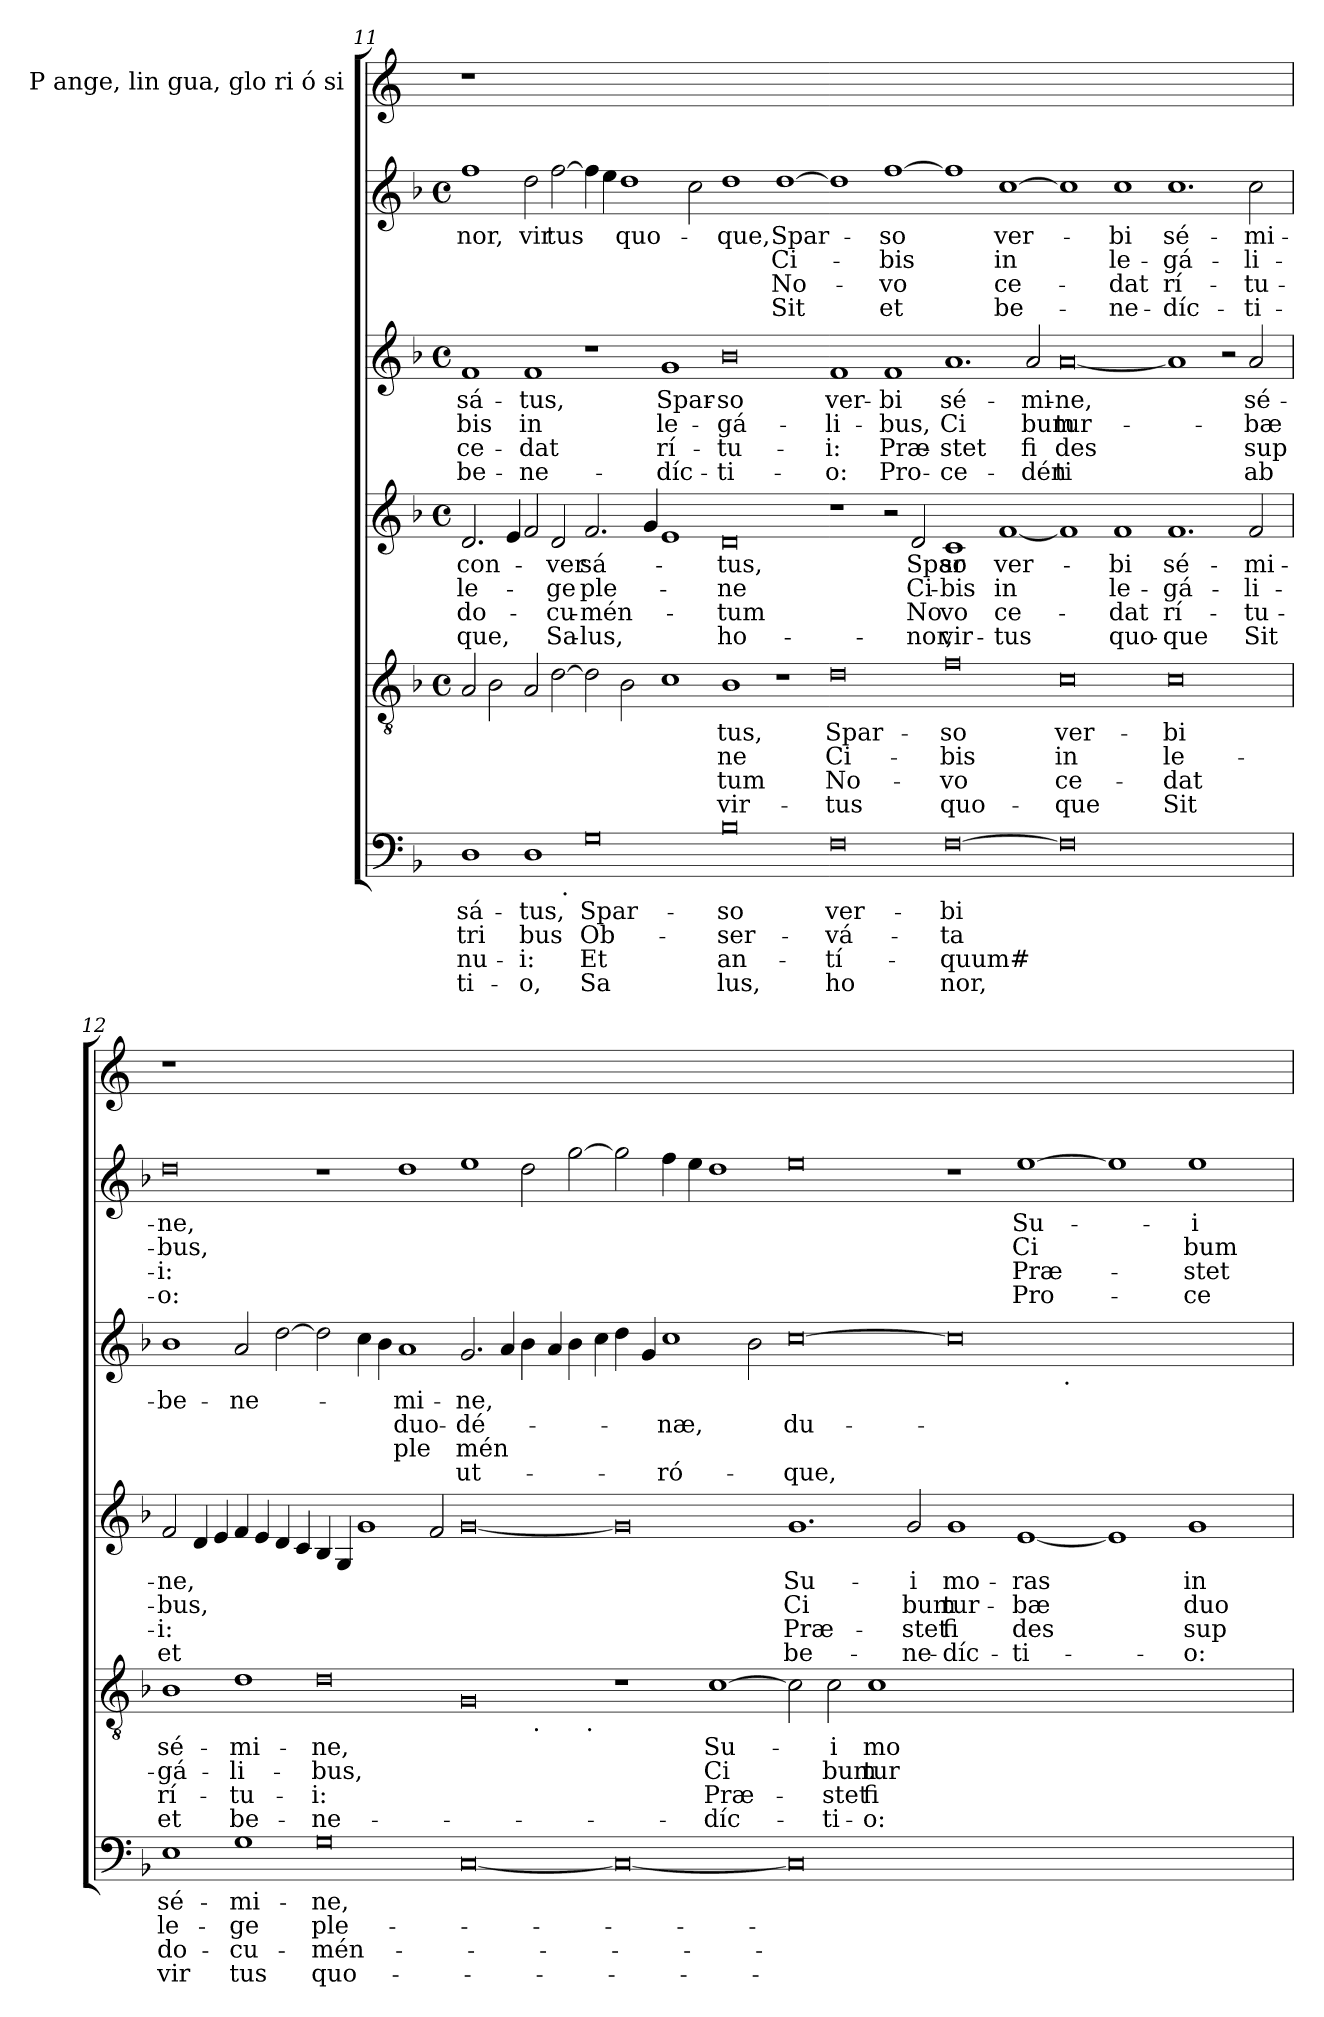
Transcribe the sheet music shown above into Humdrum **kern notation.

**kern	**text	**text	**text	**text	**kern	**text	**text	**text	**text	**kern	**text	**text	**text	**text	**kern	**text	**text	**text	**text	**kern	**text	**text	**text	**text	**kern
*part6	*part6	*part6	*part6	*part6	*part5	*part5	*part5	*part5	*part5	*part4	*part4	*part4	*part4	*part4	*part3	*part3	*part3	*part3	*part3	*part2	*part2	*part2	*part2	*part2	*part1
*staff6	*staff6	*staff6	*staff6	*staff6	*staff5	*staff5	*staff5	*staff5	*staff5	*staff4	*staff4	*staff4	*staff4	*staff4	*staff3	*staff3	*staff3	*staff3	*staff3	*staff2	*staff2	*staff2	*staff2	*staff2	*staff1
*	*	*	*	*	*	*	*	*	*	*	*	*	*	*	*	*	*	*	*	*	*	*	*	*	*I"P ange, lin gua, glo ri ó si
!!LO:LB:g=z
*clefF4	*	*	*	*	*clefGv2	*	*	*	*	*clefG2	*	*	*	*	*clefG2	*	*	*	*	*clefG2	*	*	*	*	*clefG2
*k[b-]	*	*	*	*	*k[b-]	*	*	*	*	*k[b-]	*	*	*	*	*k[b-]	*	*	*	*	*k[b-]	*	*	*	*	*k[]
*F:	*	*	*	*	*F:	*	*	*	*	*F:	*	*	*	*	*F:	*	*	*	*	*F:	*	*	*	*	*C:
*	*	*	*	*	*M4/4	*	*	*	*	*M4/4	*	*	*	*	*M4/4	*	*	*	*	*M4/4	*	*	*	*	*
*	*	*	*	*	*met(c)	*	*	*	*	*met(c)	*	*	*	*	*met(c)	*	*	*	*	*met(c)	*	*	*	*	*
=11	=11	=11	=11	=11	=11	=11	=11	=11	=11	=11	=11	=11	=11	=11	=11	=11	=11	=11	=11	=11	=11	=11	=11	=11	=11
!	!LO:LY:b	!LO:LY:b	!LO:LY:b	!LO:LY:b	!	!	!	!	!	!	!LO:LY:b	!LO:LY:b	!LO:LY:b	!LO:LY:b	!	!LO:LY:b	!LO:LY:b	!LO:LY:b	!LO:LY:b	!	!LO:LY:b	!	!	!	!
*^	*	*	*	*	*	*	*	*	*	*	*	*	*	*	*	*	*	*	*	*	*	*	*	*	*
1D	1ryy	-sá-	tri	-nu-	-ti-	2A/	.	.	.	.	2.d/	con-	le-	do-	-que,	1f	-sá-	-bis	ce-	be-	1ff	-nor,	.	.	.	1r
.	.	.	.	.	.	2B-\	.	.	.	.	.	.	.	.	.	.	.	.	.	.	.	.	.	.	.	.
.	.	.	.	.	.	.	.	.	.	.	4e/	.	.	.	.	.	.	.	.	.	.	.	.	.	.	.
!	!	!LO:LY:b	!LO:LY:b	!LO:LY:b	!LO:LY:b	!	!	!	!	!	!	!	!	!	!	!	!LO:LY:b	!LO:LY:b	!LO:LY:b	!LO:LY:b	!	!LO:LY:b	!	!	!	!
1D	2ryy	-tus,	bus	-i:	-o,	2A/	.	.	.	.	2f/	.	.	.	.	1f	-tus,	in	-dat	-ne-	2dd\	vir-	.	.	.	000ryy
!	!	!	!	!	!	!	!	!	!	!	!	!LO:LY:b	!LO:LY:b	!LO:LY:b	!LO:LY:b	!	!	!	!	!	!	!LO:LY:b	!	!	!	!
.	16.ryy	.	.	.	.	[>2d\	.	.	.	.	2d/	-ver-	-ge	-cu-	Sa-	.	.	.	.	.	[>2ff\	-tus	.	.	.	.
!	!LO:TX:b:t=.	!	!	!	!	!	!	!	!	!	!	!	!	!	!	!	!	!	!	!	!	!	!	!	!	!
.	1ryy	.	.	.	.	.	.	.	.	.	.	.	.	.	.	.	.	.	.	.	.	.	.	.	.	.
!	!	!LO:LY:b	!LO:LY:b	!LO:LY:b	!LO:LY:b	!	!	!	!	!	!	!LO:LY:b	!LO:LY:b	!LO:LY:b	!LO:LY:b	!	!	!	!	!	!	!	!	!	!	!
0G	.	Spar-	Ob-	Et	Sa	2d\]	.	.	.	.	2.f/	-sá-	ple-	-mén-	-lus,	1r	.	.	.	.	4ff\]	.	.	.	.	.
.	.	.	.	.	.	.	.	.	.	.	.	.	.	.	.	.	.	.	.	.	4ee\	.	.	.	.	.
!	!	!	!	!	!	!	!	!	!	!	!	!	!	!	!	!	!	!	!	!	!	!LO:LY:b	!	!	!	!
.	.	.	.	.	.	2B-\	.	.	.	.	.	.	.	.	.	.	.	.	.	.	1dd	quo-	.	.	.	.
.	1ryy	.	.	.	.	.	.	.	.	.	.	.	.	.	.	.	.	.	.	.	.	.	.	.	.	.
.	.	.	.	.	.	.	.	.	.	.	4g/	.	.	.	.	.	.	.	.	.	.	.	.	.	.	.
!	!	!	!	!	!	!	!	!	!	!	!	!	!	!	!	!	!LO:LY:b	!LO:LY:b	!LO:LY:b	!LO:LY:b	!	!	!	!	!	!
.	.	.	.	.	.	1c	.	.	.	.	1e	.	.	.	.	1g	Spar-	le-	rí-	-díc-	.	.	.	.	.	.
.	.	.	.	.	.	.	.	.	.	.	.	.	.	.	.	.	.	.	.	.	2cc\	.	.	.	.	.
.	1ryy	.	.	.	.	.	.	.	.	.	.	.	.	.	.	.	.	.	.	.	.	.	.	.	.	.
!	!	!LO:LY:b	!LO:LY:b	!LO:LY:b	!LO:LY:b	!	!LO:LY:b	!LO:LY:b	!LO:LY:b	!LO:LY:b	!	!LO:LY:b	!LO:LY:b	!LO:LY:b	!LO:LY:b	!	!LO:LY:b	!LO:LY:b	!LO:LY:b	!LO:LY:b	!	!LO:LY:b	!	!	!	!
0B-	.	-so	-ser-	an-	lus,	1B-	-tus,	-ne	-tum	vir-	0d	-tus,	-ne	-tum	ho-	0b-	-so	-gá-	-tu-	-ti-	1dd	-que,	.	.	.	.
.	1ryy	.	.	.	.	.	.	.	.	.	.	.	.	.	.	.	.	.	.	.	.	.	.	.	.	.
!	!	!	!	!	!	!	!	!	!	!	!	!	!	!	!	!	!	!	!	!	!	!LO:LY:b	!LO:LY:b	!LO:LY:b	!LO:LY:b	!
.	.	.	.	.	.	1r	.	.	.	.	.	.	.	.	.	.	.	.	.	.	[>1dd	Spar-	Ci-	No-	Sit	.
.	1ryy	.	.	.	.	.	.	.	.	.	.	.	.	.	.	.	.	.	.	.	.	.	.	.	.	.
!	!	!LO:LY:b	!LO:LY:b	!LO:LY:b	!LO:LY:b	!	!LO:LY:b	!LO:LY:b	!LO:LY:b	!LO:LY:b	!	!	!	!	!	!	!LO:LY:b	!LO:LY:b	!LO:LY:b	!LO:LY:b	!	!	!	!	!	!
0F	.	ver-	-vá-	-tí-	ho	0d	Spar-	Ci-	No-	-tus	1r	.	.	.	.	1f	ver-	-li-	-i:	-o:	1dd]	.	.	.	.	.
.	1ryy	.	.	.	.	.	.	.	.	.	.	.	.	.	.	.	.	.	.	.	.	.	.	.	.	.
!	!	!	!	!	!	!	!	!	!	!	!	!	!	!	!	!	!LO:LY:b	!LO:LY:b	!LO:LY:b	!LO:LY:b	!	!LO:LY:b	!LO:LY:b	!LO:LY:b	!LO:LY:b	!
.	.	.	.	.	.	.	.	.	.	.	2r	.	.	.	.	1f	-bi	-bus,	Præ-	Pro-	[>1ff	-so	-bis	-vo	et	.
!	!	!	!	!	!	!	!	!	!	!	!	!LO:LY:b	!LO:LY:b	!LO:LY:b	!LO:LY:b	!	!	!	!	!	!	!	!	!	!	!
.	.	.	.	.	.	.	.	.	.	.	2d/	Spar-	Ci-	No-	-nor,	.	.	.	.	.	.	.	.	.	.	.
.	1ryy	.	.	.	.	.	.	.	.	.	.	.	.	.	.	.	.	.	.	.	.	.	.	.	.	.
!	!	!LO:LY:b	!LO:LY:b	!LO:LY:b	!LO:LY:b	!	!LO:LY:b	!LO:LY:b	!LO:LY:b	!LO:LY:b	!	!LO:LY:b	!LO:LY:b	!LO:LY:b	!LO:LY:b	!	!LO:LY:b	!LO:LY:b	!LO:LY:b	!LO:LY:b	!	!	!	!	!	!
[>0F	.	-bi	-ta	-quum#	nor,	0f	-so	-bis	-vo	quo-	1c	-so	-bis	-vo	vir-	1.a	sé-	Ci	-stet	-ce-	1ff]	.	.	.	.	.
.	1ryy	.	.	.	.	.	.	.	.	.	.	.	.	.	.	.	.	.	.	.	.	.	.	.	.	.
!	!	!	!	!	!	!	!	!	!	!	!	!LO:LY:b	!LO:LY:b	!LO:LY:b	!LO:LY:b	!	!	!	!	!	!	!LO:LY:b	!LO:LY:b	!LO:LY:b	!LO:LY:b	!
.	.	.	.	.	.	.	.	.	.	.	[<1f	ver-	in	ce-	-tus	.	.	.	.	.	[>1cc	ver-	in	ce-	be-	00ryy
!	!	!	!	!	!	!	!	!	!	!	!	!	!	!	!	!	!LO:LY:b	!LO:LY:b	!LO:LY:b	!LO:LY:b	!	!	!	!	!	!
.	.	.	.	.	.	.	.	.	.	.	.	.	.	.	.	2a/	-mi-	bum	fi	-dén-	.	.	.	.	.	.
.	1ryy	.	.	.	.	.	.	.	.	.	.	.	.	.	.	.	.	.	.	.	.	.	.	.	.	.
!	!	!	!	!	!	!	!LO:LY:b	!LO:LY:b	!LO:LY:b	!LO:LY:b	!	!	!	!	!	!	!LO:LY:b	!LO:LY:b	!LO:LY:b	!LO:LY:b	!	!	!	!	!	!
0F]	.	.	.	.	.	0c	ver-	in	ce-	-que	1f]	.	.	.	.	[<0a	-ne,	tur-	des	-ti	1cc]	.	.	.	.	.
.	1ryy	.	.	.	.	.	.	.	.	.	.	.	.	.	.	.	.	.	.	.	.	.	.	.	.	.
!	!	!	!	!	!	!	!	!	!	!	!	!LO:LY:b	!LO:LY:b	!LO:LY:b	!LO:LY:b	!	!	!	!	!	!	!LO:LY:b	!LO:LY:b	!LO:LY:b	!LO:LY:b	!
.	.	.	.	.	.	.	.	.	.	.	1f	-bi	le-	-dat	quo-	.	.	.	.	.	1cc	-bi	le-	-dat	-ne-	.
.	1ryy	.	.	.	.	.	.	.	.	.	.	.	.	.	.	.	.	.	.	.	.	.	.	.	.	.
!	!	!	!	!	!	!	!LO:LY:b	!LO:LY:b	!LO:LY:b	!LO:LY:b	!	!LO:LY:b	!LO:LY:b	!LO:LY:b	!LO:LY:b	!	!	!	!	!	!	!LO:LY:b	!LO:LY:b	!LO:LY:b	!LO:LY:b	!
0ryy	.	.	.	.	.	0c	-bi	le-	-dat	Sit	1.f	sé-	-gá-	rí-	-que	1a]	.	.	.	.	1.cc	sé-	-gá-	rí-	-díc-	.
.	1ryy	.	.	.	.	.	.	.	.	.	.	.	.	.	.	.	.	.	.	.	.	.	.	.	.	.
.	.	.	.	.	.	.	.	.	.	.	.	.	.	.	.	2r	.	.	.	.	.	.	.	.	.	1ryy
!	!	!	!	!	!	!	!	!	!	!	!	!LO:LY:b	!LO:LY:b	!LO:LY:b	!LO:LY:b	!	!LO:LY:b	!LO:LY:b	!LO:LY:b	!LO:LY:b	!	!LO:LY:b	!LO:LY:b	!LO:LY:b	!LO:LY:b	!
.	.	.	.	.	.	.	.	.	.	.	2f/	-mi-	-li-	-tu-	Sit	2a/	sé-	-bæ	sup	ab	2cc\	-mi-	-li-	-tu-	-ti-	.
.	4ryy	.	.	.	.	.	.	.	.	.	.	.	.	.	.	.	.	.	.	.	.	.	.	.	.	.
.	8ryy	.	.	.	.	.	.	.	.	.	.	.	.	.	.	.	.	.	.	.	.	.	.	.	.	.
.	32ryy	.	.	.	.	.	.	.	.	.	.	.	.	.	.	.	.	.	.	.	.	.	.	.	.	.
!!LO:PB:g=z
=12	=12	=12	=12	=12	=12	=12	=12	=12	=12	=12	=12	=12	=12	=12	=12	=12	=12	=12	=12	=12	=12	=12	=12	=12	=12	=12
!LO:TX:b:t=.	!	!	!	!	!	!	!	!	!	!	!	!	!	!	!	!	!	!	!	!	!	!	!	!	!	!
!LO:TX:b:t=.	!	!	!	!	!	!	!	!	!	!	!	!	!	!	!	!	!	!	!	!	!	!	!	!	!	!
!	!	!LO:LY:b	!LO:LY:b	!LO:LY:b	!LO:LY:b	!	!LO:LY:b	!LO:LY:b	!LO:LY:b	!LO:LY:b	!	!LO:LY:b	!LO:LY:b	!LO:LY:b	!LO:LY:b	!	!LO:LY:b	!	!	!	!	!LO:LY:b	!LO:LY:b	!LO:LY:b	!LO:LY:b	!
*	*	*	*	*	*	*^	*	*	*	*	*	*	*	*	*	*^	*	*	*	*	*	*	*	*	*	*
*v	*v	*	*	*	*	*	*^	*	*	*	*	*	*	*	*	*	*	*	*	*	*	*	*	*	*	*	*	*
1E	sé-	le-	do-	vir	1B-	1ryy	1ryy	sé-	-gá-	rí-	et	2f/	-ne,	-bus,	-i:	et	1b-	1ryy	-be-	.	.	.	0dd	-ne,	-bus,	-i:	-o:	1r
.	.	.	.	.	.	.	.	.	.	.	.	4d/	.	.	.	.	.	.	.	.	.	.	.	.	.	.	.	.
.	.	.	.	.	.	.	.	.	.	.	.	4e/	.	.	.	.	.	.	.	.	.	.	.	.	.	.	.	.
!	!LO:LY:b	!LO:LY:b	!LO:LY:b	!LO:LY:b	!	!	!	!LO:LY:b	!LO:LY:b	!LO:LY:b	!LO:LY:b	!	!	!	!	!	!	!	!LO:LY:b	!	!	!	!	!	!	!	!	!
1G	-mi-	-ge	-cu-	tus	1d	1ryy	1ryy	-mi-	-li-	-tu-	be-	4f/	.	.	.	.	2a/	1ryy	-ne-	.	.	.	.	.	.	.	.	000ryy
.	.	.	.	.	.	.	.	.	.	.	.	4e/	.	.	.	.	.	.	.	.	.	.	.	.	.	.	.	.
.	.	.	.	.	.	.	.	.	.	.	.	4d/	.	.	.	.	[>2dd\	.	.	.	.	.	.	.	.	.	.	.
.	.	.	.	.	.	.	.	.	.	.	.	4c/	.	.	.	.	.	.	.	.	.	.	.	.	.	.	.	.
!	!LO:LY:b	!LO:LY:b	!LO:LY:b	!LO:LY:b	!	!	!	!LO:LY:b	!LO:LY:b	!LO:LY:b	!LO:LY:b	!	!	!	!	!	!	!	!	!	!	!	!	!	!	!	!	!
0G	-ne,	ple-	-mén-	quo-	0d	1ryy	1ryy	-ne,	-bus,	-i:	-ne-	4B-/	.	.	.	.	2dd\]	1ryy	.	.	.	.	1r	.	.	.	.	.
.	.	.	.	.	.	.	.	.	.	.	.	4G/	.	.	.	.	.	.	.	.	.	.	.	.	.	.	.	.
.	.	.	.	.	.	.	.	.	.	.	.	1g	.	.	.	.	4cc\	.	.	.	.	.	.	.	.	.	.	.
.	.	.	.	.	.	.	.	.	.	.	.	.	.	.	.	.	4b-\	.	.	.	.	.	.	.	.	.	.	.
!	!	!	!	!	!	!	!	!	!	!	!	!	!	!	!	!	!	!	!LO:LY:b	!LO:LY:b	!LO:LY:b	!	!	!	!	!	!	!
.	.	.	.	.	.	1ryy	1ryy	.	.	.	.	.	.	.	.	.	1a	1ryy	-mi-	duo-	ple	.	1dd	.	.	.	.	.
.	.	.	.	.	.	.	.	.	.	.	.	2f/	.	.	.	.	.	.	.	.	.	.	.	.	.	.	.	.
!	!	!	!	!	!	!	!	!	!	!	!	!	!	!	!	!	!	!	!LO:LY:b	!LO:LY:b	!LO:LY:b	!LO:LY:b	!	!	!	!	!	!
[<0C	.	.	.	.	0G	1ryy	1ryy	.	.	.	.	[<0g	.	.	.	.	2.g/	1ryy	-ne,	-dé-	mén	ut-	1ee	.	.	.	.	.
.	.	.	.	.	.	.	.	.	.	.	.	.	.	.	.	.	4a/	.	.	.	.	.	.	.	.	.	.	.
.	.	.	.	.	.	16.ryy	2ryy	.	.	.	.	.	.	.	.	.	4b-\	1ryy	.	.	.	.	2dd\	.	.	.	.	.
!	!	!	!	!	!	!LO:TX:b:t=.	!	!	!	!	!	!	!	!	!	!	!	!	!	!	!	!	!	!	!	!	!	!
.	.	.	.	.	.	1ryy	.	.	.	.	.	.	.	.	.	.	.	.	.	.	.	.	.	.	.	.	.	.
.	.	.	.	.	.	.	.	.	.	.	.	.	.	.	.	.	4a/	.	.	.	.	.	.	.	.	.	.	.
.	.	.	.	.	.	.	8.ryy	.	.	.	.	.	.	.	.	.	4b-\	.	.	.	.	.	[>2gg\	.	.	.	.	.
!	!	!	!	!	!	!	!LO:TX:b:t=.	!	!	!	!	!	!	!	!	!	!	!	!	!	!	!	!	!	!	!	!	!
.	.	.	.	.	.	.	1ryy	.	.	.	.	.	.	.	.	.	.	.	.	.	.	.	.	.	.	.	.	.
.	.	.	.	.	.	.	.	.	.	.	.	.	.	.	.	.	4cc\	.	.	.	.	.	.	.	.	.	.	.
0C_	.	.	.	.	1r	.	.	.	.	.	.	0g]	.	.	.	.	4dd\	1ryy	.	.	.	.	2gg\]	.	.	.	.	.
.	.	.	.	.	.	1ryy	.	.	.	.	.	.	.	.	.	.	.	.	.	.	.	.	.	.	.	.	.	.
.	.	.	.	.	.	.	.	.	.	.	.	.	.	.	.	.	4g/	.	.	.	.	.	.	.	.	.	.	.
!	!	!	!	!	!	!	!	!	!	!	!	!	!	!	!	!	!	!	!	!LO:LY:b	!	!LO:LY:b	!	!	!	!	!	!
.	.	.	.	.	.	.	.	.	.	.	.	.	.	.	.	.	1cc	.	.	-næ,	.	-ró-	4ff\	.	.	.	.	.
.	.	.	.	.	.	.	1ryy	.	.	.	.	.	.	.	.	.	.	.	.	.	.	.	.	.	.	.	.	.
.	.	.	.	.	.	.	.	.	.	.	.	.	.	.	.	.	.	.	.	.	.	.	4ee\	.	.	.	.	.
!	!	!	!	!	!	!	!	!LO:LY:b	!LO:LY:b	!LO:LY:b	!LO:LY:b	!	!	!	!	!	!	!	!	!	!	!	!	!	!	!	!	!
.	.	.	.	.	[>1c	.	.	Su-	Ci	Præ-	-díc-	.	.	.	.	.	.	1ryy	.	.	.	.	1dd	.	.	.	.	.
.	.	.	.	.	.	1ryy	.	.	.	.	.	.	.	.	.	.	.	.	.	.	.	.	.	.	.	.	.	.
.	.	.	.	.	.	.	.	.	.	.	.	.	.	.	.	.	2b-\	.	.	.	.	.	.	.	.	.	.	.
.	.	.	.	.	.	.	1ryy	.	.	.	.	.	.	.	.	.	.	.	.	.	.	.	.	.	.	.	.	.
!	!	!	!	!	!	!	!	!	!	!	!	!	!LO:LY:b	!LO:LY:b	!LO:LY:b	!LO:LY:b	!	!	!	!LO:LY:b	!	!LO:LY:b	!	!	!	!	!	!
0C]	.	.	.	.	2c\]	.	.	.	.	.	.	1.g	Su-	Ci	Præ-	be-	[>0cc	1ryy	.	du-	.	-que,	0ee	.	.	.	.	.
.	.	.	.	.	.	1ryy	.	.	.	.	.	.	.	.	.	.	.	.	.	.	.	.	.	.	.	.	.	.
!	!	!	!	!	!	!	!	!LO:LY:b	!LO:LY:b	!LO:LY:b	!LO:LY:b	!	!	!	!	!	!	!	!	!	!	!	!	!	!	!	!	!
.	.	.	.	.	2c\	.	.	-i	bum	-stet	-ti-	.	.	.	.	.	.	.	.	.	.	.	.	.	.	.	.	.
.	.	.	.	.	.	.	1ryy	.	.	.	.	.	.	.	.	.	.	.	.	.	.	.	.	.	.	.	.	.
!	!	!	!	!	!	!	!	!LO:LY:b	!LO:LY:b	!LO:LY:b	!LO:LY:b	!	!	!	!	!	!	!	!	!	!	!	!	!	!	!	!	!
.	.	.	.	.	1c	.	.	mo-	tur-	fi	-o:	.	.	.	.	.	.	1ryy	.	.	.	.	.	.	.	.	.	00ryy
.	.	.	.	.	.	1ryy	.	.	.	.	.	.	.	.	.	.	.	.	.	.	.	.	.	.	.	.	.	.
!	!	!	!	!	!	!	!	!	!	!	!	!	!LO:LY:b	!LO:LY:b	!LO:LY:b	!LO:LY:b	!	!	!	!	!	!	!	!	!	!	!	!
.	.	.	.	.	.	.	.	.	.	.	.	2g/	-i	bum	-stet	-ne-	.	.	.	.	.	.	.	.	.	.	.	.
.	.	.	.	.	.	.	1ryy	.	.	.	.	.	.	.	.	.	.	.	.	.	.	.	.	.	.	.	.	.
!	!	!	!	!	!	!	!	!	!	!	!	!	!LO:LY:b	!LO:LY:b	!LO:LY:b	!LO:LY:b	!	!	!	!	!	!	!	!	!	!	!	!
00ryy	.	.	.	.	00ryy	.	.	.	.	.	.	1g	mo-	tur-	fi	-díc-	0cc]	1ryy	.	.	.	.	1r	.	.	.	.	.
.	.	.	.	.	.	1ryy	.	.	.	.	.	.	.	.	.	.	.	.	.	.	.	.	.	.	.	.	.	.
.	.	.	.	.	.	.	1ryy	.	.	.	.	.	.	.	.	.	.	.	.	.	.	.	.	.	.	.	.	.
!	!	!	!	!	!	!	!	!	!	!	!	!	!LO:LY:b	!LO:LY:b	!LO:LY:b	!LO:LY:b	!	!	!	!	!	!	!	!LO:LY:b	!LO:LY:b	!LO:LY:b	!LO:LY:b	!
.	.	.	.	.	.	.	.	.	.	.	.	[<1e	-ras	-bæ	des	-ti-	.	4ryy	.	.	.	.	[>1ee	Su-	Ci	Præ-	Pro-	.
.	.	.	.	.	.	1ryy	.	.	.	.	.	.	.	.	.	.	.	.	.	.	.	.	.	.	.	.	.	.
.	.	.	.	.	.	.	.	.	.	.	.	.	.	.	.	.	.	8ryy	.	.	.	.	.	.	.	.	.	.
.	.	.	.	.	.	.	.	.	.	.	.	.	.	.	.	.	.	32ryy	.	.	.	.	.	.	.	.	.	.
!	!	!	!	!	!	!	!	!	!	!	!	!	!	!	!	!	!	!LO:TX:b:t=.	!	!	!	!	!	!	!	!	!	!
.	.	.	.	.	.	.	.	.	.	.	.	.	.	.	.	.	.	1ryy	.	.	.	.	.	.	.	.	.	.
.	.	.	.	.	.	.	1ryy	.	.	.	.	.	.	.	.	.	.	.	.	.	.	.	.	.	.	.	.	.
.	.	.	.	.	.	.	.	.	.	.	.	1e]	.	.	.	.	0ryy	.	.	.	.	.	1ee]	.	.	.	.	.
.	.	.	.	.	.	1ryy	.	.	.	.	.	.	.	.	.	.	.	.	.	.	.	.	.	.	.	.	.	.
.	.	.	.	.	.	.	.	.	.	.	.	.	.	.	.	.	.	1ryy	.	.	.	.	.	.	.	.	.	.
.	.	.	.	.	.	.	1ryy	.	.	.	.	.	.	.	.	.	.	.	.	.	.	.	.	.	.	.	.	.
!	!	!	!	!	!	!	!	!	!	!	!	!	!LO:LY:b	!LO:LY:b	!LO:LY:b	!LO:LY:b	!	!	!	!	!	!	!	!LO:LY:b	!LO:LY:b	!LO:LY:b	!LO:LY:b	!
.	.	.	.	.	.	.	.	.	.	.	.	1g	in-	duo-	sup	-o:	.	.	.	.	.	.	1ee	-i	bum	-stet	-ce-	1ryy
.	.	.	.	.	.	2ryy	.	.	.	.	.	.	.	.	.	.	.	.	.	.	.	.	.	.	.	.	.	.
.	.	.	.	.	.	.	.	.	.	.	.	.	.	.	.	.	.	2ryy	.	.	.	.	.	.	.	.	.	.
.	.	.	.	.	.	4ryy	.	.	.	.	.	.	.	.	.	.	.	.	.	.	.	.	.	.	.	.	.	.
.	.	.	.	.	.	.	4ryy	.	.	.	.	.	.	.	.	.	.	.	.	.	.	.	.	.	.	.	.	.
.	.	.	.	.	.	8ryy	.	.	.	.	.	.	.	.	.	.	.	.	.	.	.	.	.	.	.	.	.	.
.	.	.	.	.	.	.	.	.	.	.	.	.	.	.	.	.	.	16.ryy	.	.	.	.	.	.	.	.	.	.
.	.	.	.	.	.	.	16ryy	.	.	.	.	.	.	.	.	.	.	.	.	.	.	.	.	.	.	.	.	.
.	.	.	.	.	.	32ryy	.	.	.	.	.	.	.	.	.	.	.	.	.	.	.	.	.	.	.	.	.	.
*	*	*	*	*	*v	*v	*v	*	*	*	*	*	*	*	*	*	*v	*v	*	*	*	*	*	*	*	*	*	*
=	=	=	=	=	=	=	=	=	=	=	=	=	=	=	=	=	=	=	=	=	=	=	=	=	=
*-	*-	*-	*-	*-	*-	*-	*-	*-	*-	*-	*-	*-	*-	*-	*-	*-	*-	*-	*-	*-	*-	*-	*-	*-	*-
